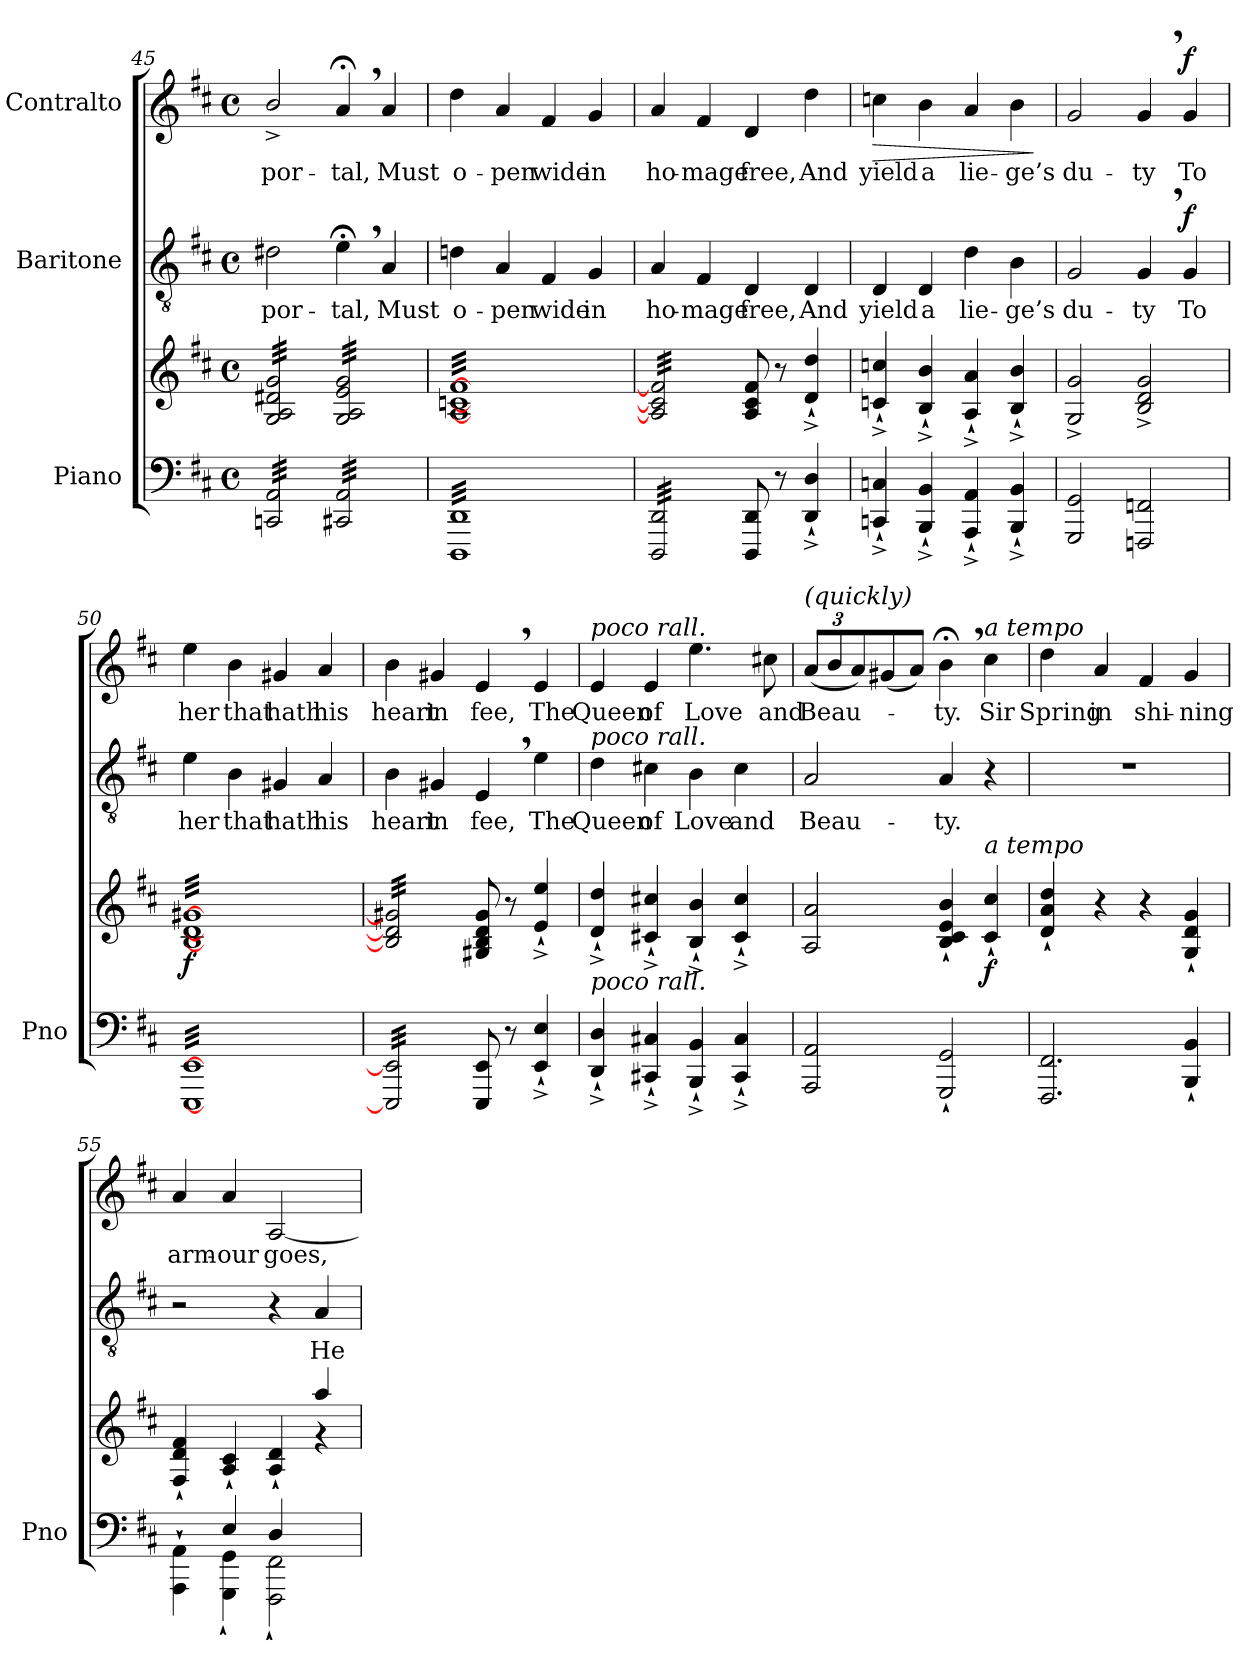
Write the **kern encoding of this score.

**kern	**kern	**dynam	**kern	**text	**dynam	**kern	**text	**dynam
*part3	*part3	*part3	*part2	*part2	*part2	*part1	*part1	*part1
*staff4	*staff3	*staff3/4	*staff2	*staff2	*staff2	*staff1	*staff1	*staff1
*I"Piano	*	*	*I"Baritone	*	*	*I"Contralto	*	*
*I'Pno	*	*	*	*	*	*	*	*
*clefF4	*clefG2	*	*clefGv2	*	*	*clefG2	*	*
*k[f#c#]	*k[f#c#]	*	*k[f#c#]	*	*	*k[f#c#]	*	*
*M4/4	*M4/4	*	*M4/4	*	*	*M4/4	*	*
*met(c)	*met(c)	*	*met(c)	*	*	*met(c)	*	*
=45	=45	=45	=45	=45	=45	=45	=45	=45
!	!	!	!	!LO:LY:b	!	!	!LO:LY:b	!
*tremolo	*	*	*	*	*	*	*	*
*	*tremolo	*	*	*	*	*	*	*
32CCn/ 32AA/LLL	32G/ 32A/ 32d#X/ 32g/LLL	.	2d#X\	por-	.	2b^/	por-	.
32CCn/ 32AA/	32G/ 32A/ 32d#X/ 32g/	.	.	.	.	.	.	.
32CCn/ 32AA/	32G/ 32A/ 32d#X/ 32g/	.	.	.	.	.	.	.
32CCn/ 32AA/	32G/ 32A/ 32d#X/ 32g/	.	.	.	.	.	.	.
32CCn/ 32AA/	32G/ 32A/ 32d#X/ 32g/	.	.	.	.	.	.	.
32CCn/ 32AA/	32G/ 32A/ 32d#X/ 32g/	.	.	.	.	.	.	.
32CCn/ 32AA/	32G/ 32A/ 32d#X/ 32g/	.	.	.	.	.	.	.
32CCn/ 32AA/	32G/ 32A/ 32d#X/ 32g/	.	.	.	.	.	.	.
32CCn/ 32AA/	32G/ 32A/ 32d#X/ 32g/	.	.	.	.	.	.	.
32CCn/ 32AA/	32G/ 32A/ 32d#X/ 32g/	.	.	.	.	.	.	.
32CCn/ 32AA/	32G/ 32A/ 32d#X/ 32g/	.	.	.	.	.	.	.
32CCn/ 32AA/	32G/ 32A/ 32d#X/ 32g/	.	.	.	.	.	.	.
32CCn/ 32AA/	32G/ 32A/ 32d#X/ 32g/	.	.	.	.	.	.	.
32CCn/ 32AA/	32G/ 32A/ 32d#X/ 32g/	.	.	.	.	.	.	.
32CCn/ 32AA/	32G/ 32A/ 32d#X/ 32g/	.	.	.	.	.	.	.
32CCn/ 32AA/JJJ	32G/ 32A/ 32d#X/ 32g/JJJ	.	.	.	.	.	.	.
!	!	!	!	!LO:LY:b	!	!	!LO:LY:b	!
32CC#X/ 32AA/LLL	32G/ 32A/ 32e/ 32g/LLL	.	4e;<,\	-tal,	.	4a;<,/	-tal,	.
32CC#X/ 32AA/	32G/ 32A/ 32e/ 32g/	.	.	.	.	.	.	.
32CC#X/ 32AA/	32G/ 32A/ 32e/ 32g/	.	.	.	.	.	.	.
32CC#X/ 32AA/	32G/ 32A/ 32e/ 32g/	.	.	.	.	.	.	.
32CC#X/ 32AA/	32G/ 32A/ 32e/ 32g/	.	.	.	.	.	.	.
32CC#X/ 32AA/	32G/ 32A/ 32e/ 32g/	.	.	.	.	.	.	.
32CC#X/ 32AA/	32G/ 32A/ 32e/ 32g/	.	.	.	.	.	.	.
32CC#X/ 32AA/	32G/ 32A/ 32e/ 32g/	.	.	.	.	.	.	.
!	!	!	!	!LO:LY:b	!LO:DY:a	!	!LO:LY:b	!
!	!	!	!	!	!LO:DY:n=1:a	!	!	!LO:DY:a
!	!	!	!	!	!	!	!	!LO:DY:n=1:a
32CC#X/ 32AA/	32G/ 32A/ 32e/ 32g/	.	4A/	Must	f other-dynamics	4a/	Must	f other-dynamics
32CC#X/ 32AA/	32G/ 32A/ 32e/ 32g/	.	.	.	.	.	.	.
32CC#X/ 32AA/	32G/ 32A/ 32e/ 32g/	.	.	.	.	.	.	.
32CC#X/ 32AA/	32G/ 32A/ 32e/ 32g/	.	.	.	.	.	.	.
32CC#X/ 32AA/	32G/ 32A/ 32e/ 32g/	.	.	.	.	.	.	.
32CC#X/ 32AA/	32G/ 32A/ 32e/ 32g/	.	.	.	.	.	.	.
32CC#X/ 32AA/	32G/ 32A/ 32e/ 32g/	.	.	.	.	.	.	.
32CC#X/ 32AA/JJJ	32G/ 32A/ 32e/ 32g/JJJ	.	.	.	.	.	.	.
=46	=46	=46	=46	=46	=46	=46	=46	=46
!	!	!LO:DY:b	!	!LO:LY:b	!	!	!LO:LY:b	!
!	!	!LO:DY:n=1:b	!	!	!	!	!	!
32DDD 32DDLLL	[32A [32cn [32f#LLL	f other-dynamics	4dn\	o-	.	4dd\	o-	.
32DDD 32DD	32A 32cn 32f#	.	.	.	.	.	.	.
32DDD 32DD	32A 32cn 32f#	.	.	.	.	.	.	.
32DDD 32DD	32A 32cn 32f#	.	.	.	.	.	.	.
32DDD 32DD	32A 32cn 32f#	.	.	.	.	.	.	.
32DDD 32DD	32A 32cn 32f#	.	.	.	.	.	.	.
32DDD 32DD	32A 32cn 32f#	.	.	.	.	.	.	.
32DDD 32DD	32A 32cn 32f#	.	.	.	.	.	.	.
!	!	!	!	!LO:LY:b	!	!	!LO:LY:b	!
32DDD 32DD	32A 32cn 32f#	.	4A/	-pen	.	4a/	-pen	.
32DDD 32DD	32A 32cn 32f#	.	.	.	.	.	.	.
32DDD 32DD	32A 32cn 32f#	.	.	.	.	.	.	.
32DDD 32DD	32A 32cn 32f#	.	.	.	.	.	.	.
32DDD 32DD	32A 32cn 32f#	.	.	.	.	.	.	.
32DDD 32DD	32A 32cn 32f#	.	.	.	.	.	.	.
32DDD 32DD	32A 32cn 32f#	.	.	.	.	.	.	.
32DDD 32DD	32A 32cn 32f#	.	.	.	.	.	.	.
!	!	!	!	!LO:LY:b	!	!	!LO:LY:b	!
32DDD 32DD	32A 32cn 32f#	.	4F#/	wide	.	4f#/	wide	.
32DDD 32DD	32A 32cn 32f#	.	.	.	.	.	.	.
32DDD 32DD	32A 32cn 32f#	.	.	.	.	.	.	.
32DDD 32DD	32A 32cn 32f#	.	.	.	.	.	.	.
32DDD 32DD	32A 32cn 32f#	.	.	.	.	.	.	.
32DDD 32DD	32A 32cn 32f#	.	.	.	.	.	.	.
32DDD 32DD	32A 32cn 32f#	.	.	.	.	.	.	.
32DDD 32DD	32A 32cn 32f#	.	.	.	.	.	.	.
!	!	!	!	!LO:LY:b	!	!	!LO:LY:b	!
32DDD 32DD	32A 32cn 32f#	.	4G/	in	.	4g/	in	.
32DDD 32DD	32A 32cn 32f#	.	.	.	.	.	.	.
32DDD 32DD	32A 32cn 32f#	.	.	.	.	.	.	.
32DDD 32DD	32A 32cn 32f#	.	.	.	.	.	.	.
32DDD 32DD	32A 32cn 32f#	.	.	.	.	.	.	.
32DDD 32DD	32A 32cn 32f#	.	.	.	.	.	.	.
32DDD 32DD	32A 32cn 32f#	.	.	.	.	.	.	.
32DDD 32DDJJJ	32A 32cn 32f#JJJ	.	.	.	.	.	.	.
!!LO:PB:g=z
=47	=47	=47	=47	=47	=47	=47	=47	=47
!	!	!	!	!LO:LY:b	!	!	!LO:LY:b	!
32DDD/ 32DD/LLL	32A/] 32cn/] 32f#/]LLL	.	4A/	ho-	.	4a/	ho-	.
32DDD/ 32DD/	32A/ 32cn/ 32f#/	.	.	.	.	.	.	.
32DDD/ 32DD/	32A/ 32cn/ 32f#/	.	.	.	.	.	.	.
32DDD/ 32DD/	32A/ 32cn/ 32f#/	.	.	.	.	.	.	.
32DDD/ 32DD/	32A/ 32cn/ 32f#/	.	.	.	.	.	.	.
32DDD/ 32DD/	32A/ 32cn/ 32f#/	.	.	.	.	.	.	.
32DDD/ 32DD/	32A/ 32cn/ 32f#/	.	.	.	.	.	.	.
32DDD/ 32DD/	32A/ 32cn/ 32f#/	.	.	.	.	.	.	.
!	!	!	!	!LO:LY:b	!	!	!LO:LY:b	!
32DDD/ 32DD/	32A/ 32cn/ 32f#/	.	4F#/	-mage	.	4f#/	-mage	.
32DDD/ 32DD/	32A/ 32cn/ 32f#/	.	.	.	.	.	.	.
32DDD/ 32DD/	32A/ 32cn/ 32f#/	.	.	.	.	.	.	.
32DDD/ 32DD/	32A/ 32cn/ 32f#/	.	.	.	.	.	.	.
32DDD/ 32DD/	32A/ 32cn/ 32f#/	.	.	.	.	.	.	.
32DDD/ 32DD/	32A/ 32cn/ 32f#/	.	.	.	.	.	.	.
32DDD/ 32DD/	32A/ 32cn/ 32f#/	.	.	.	.	.	.	.
32DDD/ 32DD/JJJ	32A/ 32cn/ 32f#/JJJ	.	.	.	.	.	.	.
*	*Xtremolo	*	*	*	*	*	*	*
*Xtremolo	*	*	*	*	*	*	*	*
!	!	!	!	!LO:LY:b	!	!	!LO:LY:b	!
8DDD/ 8DD/	8A/ 8c/ 8f#/	.	4D/	free,	.	4d/	free,	.
8r	8r	.	.	.	.	.	.	.
!	!	!	!	!LO:LY:b	!	!	!LO:LY:b	!
4DD/`^ 4D/`^	4d/`^ 4dd/`^	.	4D/	And	.	4dd\	And	.
=48	=48	=48	=48	=48	=48	=48	=48	=48
!	!	!	!	!LO:LY:b	!	!	!LO:LY:b	!LO:HP:b
4CCn/`^ 4Cn/`^	4cn/`^ 4ccn/`^	.	4D/	yield	.	4ccn\	yield	>
!	!	!	!	!LO:LY:b	!	!	!LO:LY:b	!
4BBB/`^ 4BB/`^	4B/`^ 4b/`^	.	4D/	a	.	4b\	a	.
!	!	!	!	!LO:LY:b	!	!	!LO:LY:b	!
4AAA/`^ 4AA/`^	4A/`^ 4a/`^	.	4d\	lie-	.	4a/	lie-	.
!	!	!	!	!LO:LY:b	!	!	!LO:LY:b	!
4BBB/`^ 4BB/`^	4B/`^ 4b/`^	.	4B\	-ge’s	.	4b\	-ge’s	.
.	.	.	.	.	.	.	.	]
=49	=49	=49	=49	=49	=49	=49	=49	=49
!	!	!	!	!LO:LY:b	!	!	!LO:LY:b	!
2GGG/ 2GG/	2G/^ 2g/^	.	2G/	du-	.	2g/	du-	.
!	!	!	!	!LO:LY:b	!	!	!LO:LY:b	!
2FFFn/ 2FFn/	2B/^ 2d/^ 2g/^	.	4G,/	-ty	.	4g,/	-ty	.
!	!	!	!	!LO:LY:b	!LO:DY:a	!	!LO:LY:b	!LO:DY:a
.	.	.	4G/	To	f	4g/	To	f
!!LO:LB:g=z
=50	=50	=50	=50	=50	=50	=50	=50	=50
!	!	!LO:DY:b	!	!LO:LY:b	!	!	!LO:LY:b	!
*tremolo	*	*	*	*	*	*	*	*
*	*tremolo	*	*	*	*	*	*	*
[32EEE [32EELLL	[32B [32d [32g#XLLL	f	4e\	her	.	4ee\	her	.
32EEE 32EE	32B 32d 32g#X	.	.	.	.	.	.	.
32EEE 32EE	32B 32d 32g#X	.	.	.	.	.	.	.
32EEE 32EE	32B 32d 32g#X	.	.	.	.	.	.	.
32EEE 32EE	32B 32d 32g#X	.	.	.	.	.	.	.
32EEE 32EE	32B 32d 32g#X	.	.	.	.	.	.	.
32EEE 32EE	32B 32d 32g#X	.	.	.	.	.	.	.
32EEE 32EE	32B 32d 32g#X	.	.	.	.	.	.	.
!	!	!	!	!LO:LY:b	!	!	!LO:LY:b	!
32EEE 32EE	32B 32d 32g#X	.	4B\	that	.	4b\	that	.
32EEE 32EE	32B 32d 32g#X	.	.	.	.	.	.	.
32EEE 32EE	32B 32d 32g#X	.	.	.	.	.	.	.
32EEE 32EE	32B 32d 32g#X	.	.	.	.	.	.	.
32EEE 32EE	32B 32d 32g#X	.	.	.	.	.	.	.
32EEE 32EE	32B 32d 32g#X	.	.	.	.	.	.	.
32EEE 32EE	32B 32d 32g#X	.	.	.	.	.	.	.
32EEE 32EE	32B 32d 32g#X	.	.	.	.	.	.	.
!	!	!	!	!LO:LY:b	!	!	!LO:LY:b	!
32EEE 32EE	32B 32d 32g#X	.	4G#X/	hath	.	4g#X/	hath	.
32EEE 32EE	32B 32d 32g#X	.	.	.	.	.	.	.
32EEE 32EE	32B 32d 32g#X	.	.	.	.	.	.	.
32EEE 32EE	32B 32d 32g#X	.	.	.	.	.	.	.
32EEE 32EE	32B 32d 32g#X	.	.	.	.	.	.	.
32EEE 32EE	32B 32d 32g#X	.	.	.	.	.	.	.
32EEE 32EE	32B 32d 32g#X	.	.	.	.	.	.	.
32EEE 32EE	32B 32d 32g#X	.	.	.	.	.	.	.
!	!	!	!	!LO:LY:b	!	!	!LO:LY:b	!
32EEE 32EE	32B 32d 32g#X	.	4A/	his	.	4a/	his	.
32EEE 32EE	32B 32d 32g#X	.	.	.	.	.	.	.
32EEE 32EE	32B 32d 32g#X	.	.	.	.	.	.	.
32EEE 32EE	32B 32d 32g#X	.	.	.	.	.	.	.
32EEE 32EE	32B 32d 32g#X	.	.	.	.	.	.	.
32EEE 32EE	32B 32d 32g#X	.	.	.	.	.	.	.
32EEE 32EE	32B 32d 32g#X	.	.	.	.	.	.	.
32EEE 32EEJJJ	32B 32d 32g#XJJJ	.	.	.	.	.	.	.
=51	=51	=51	=51	=51	=51	=51	=51	=51
!	!	!	!	!LO:LY:b	!	!	!LO:LY:b	!
32EEE/] 32EE/]LLL	32B/] 32d/] 32g#X/]LLL	.	4B\	heart	.	4b\	heart	.
32EEE/ 32EE/	32B/ 32d/ 32g#X/	.	.	.	.	.	.	.
32EEE/ 32EE/	32B/ 32d/ 32g#X/	.	.	.	.	.	.	.
32EEE/ 32EE/	32B/ 32d/ 32g#X/	.	.	.	.	.	.	.
32EEE/ 32EE/	32B/ 32d/ 32g#X/	.	.	.	.	.	.	.
32EEE/ 32EE/	32B/ 32d/ 32g#X/	.	.	.	.	.	.	.
32EEE/ 32EE/	32B/ 32d/ 32g#X/	.	.	.	.	.	.	.
32EEE/ 32EE/	32B/ 32d/ 32g#X/	.	.	.	.	.	.	.
!	!	!	!	!LO:LY:b	!	!	!LO:LY:b	!
32EEE/ 32EE/	32B/ 32d/ 32g#X/	.	4G#X/	in	.	4g#X/	in	.
32EEE/ 32EE/	32B/ 32d/ 32g#X/	.	.	.	.	.	.	.
32EEE/ 32EE/	32B/ 32d/ 32g#X/	.	.	.	.	.	.	.
32EEE/ 32EE/	32B/ 32d/ 32g#X/	.	.	.	.	.	.	.
32EEE/ 32EE/	32B/ 32d/ 32g#X/	.	.	.	.	.	.	.
32EEE/ 32EE/	32B/ 32d/ 32g#X/	.	.	.	.	.	.	.
32EEE/ 32EE/	32B/ 32d/ 32g#X/	.	.	.	.	.	.	.
32EEE/ 32EE/JJJ	32B/ 32d/ 32g#X/JJJ	.	.	.	.	.	.	.
*	*Xtremolo	*	*	*	*	*	*	*
*Xtremolo	*	*	*	*	*	*	*	*
!	!	!	!	!LO:LY:b	!	!	!LO:LY:b	!
8EEE/ 8EE/	8G#i/ 8B/ 8d/ 8g#/	.	4E,/	fee,	.	4e,/	fee,	.
8r	8r	.	.	.	.	.	.	.
!	!	!	!	!LO:LY:b	!	!	!LO:LY:b	!
4EE/`^ 4E/`^	4e/`^ 4ee/`^	.	4e\	The	.	4e/	The	.
=52	=52	=52	=52	=52	=52	=52	=52	=52
*	*	*	*	*	*	*MM114	*	*
!	!	!	!	!	!	!LO:TX:a:i:t=poco rall.	!	!
!	!	!	!LO:TX:a:i:t=poco rall.	!	!	!	!	!
!	!LO:TX:b:i:t=poco rall.	!	!	!	!	!	!	!
!	!	!	!	!LO:LY:b	!	!	!LO:LY:b	!
4DD/`^ 4D/`^	4d/`^ 4dd/`^	.	4d\	Queen	.	4e/	Queen	.
!	!	!	!	!LO:LY:b	!	!	!LO:LY:b	!
4CC#X/`^ 4C#X/`^	4c#X/`^ 4cc#X/`^	.	4c#X\	of	.	4e/	of	.
*	*	*	*	*	*	*MM110	*	*
!	!	!	!	!LO:LY:b	!	!	!LO:LY:b	!
4BBB/`^ 4BB/`^	4B/`^ 4b/`^	.	4B\	Love	.	4.ee\	Love	.
!	!	!	!	!LO:LY:b	!	!	!	!
4CC#/`^ 4C#/`^	4c#/`^ 4cc#/`^	.	4c#\	and	.	.	.	.
!	!	!	!	!	!	!	!LO:LY:b	!
.	.	.	.	.	.	8cc#X\	and	.
!!LO:LB:g=z
=53	=53	=53	=53	=53	=53	=53	=53	=53
!	!	!	!	!LO:LY:b	!	!	!	!
*	*	*	*	*	*	*Xbrackettup	*	*
!	!	!	!	!	!	!LO:TX:a:i:t=(quickly)	!	!
!	!	!	!	!	!	!	!LO:LY:b	!
2AAA/ 2AA/	2A/ 2a/	.	2A/	Beau-	.	(<12a/L	Beau-	.
.	.	.	.	.	.	12b/	.	.
.	.	.	.	.	.	12a/)	.	.
.	.	.	.	.	.	(<8g#X/	.	.
.	.	.	.	.	.	8a/J)	.	.
!	!	!	!	!LO:LY:b	!	!	!LO:LY:b	!
2GGG/` 2GG/`	4B/` 4c#/` 4e/` 4b/`	.	4A/	-ty.	.	4b;<,\	-ty.	.
*	*	*	*	*	*	*MM118	*	*
!	!	!	!	!	!	!LO:TX:a:i:t=a tempo	!	!
!	!LO:TX:a:i:t=a tempo	!	!	!	!	!	!	!
!	!	!LO:DY:b	!	!	!	!	!LO:LY:b	!
.	4c#/` 4cc#/`	f	4r	.	.	4cc#\	Sir	.
=54	=54	=54	=54	=54	=54	=54	=54	=54
!	!	!	!	!	!	!	!LO:LY:b	!
2.FFF#/ 2.FF#/	4d/` 4a/` 4dd/`	.	1r	.	.	4dd\	Spring	.
!	!	!	!	!	!	!	!LO:LY:b	!
.	4r	.	.	.	.	4a/	in	.
!	!	!	!	!	!	!	!LO:LY:b	!
.	4r	.	.	.	.	4f#/	shi-	.
!	!	!	!	!	!	!	!LO:LY:b	!
4BBB/` 4BB/`	4G/` 4d/` 4g/`	.	.	.	.	4g/	-ning	.
=55	=55	=55	=55	=55	=55	=55	=55	=55
*^	*^	*	*	*	*	*	*	*
!	!	!	!	!	!	!	!	!	!LO:LY:b	!
4ryy	4AAA\` 4AA\`	4F#/` 4d/` 4f#/`	2.ryy	.	2r	.	.	4a/	arm-	.
!	!	!	!	!	!	!	!	!	!LO:LY:b	!
4E/	4GGG\` 4GG\`	4A/` 4c#/`	.	.	.	.	.	4a/	-our	.
!	!	!	!	!	!	!	!	!	!LO:LY:b	!
4D/	2FFF#\` 2FF#\`	4A/` 4d/`	.	.	4r	.	.	[2A/	goes,	.
!	!	!	!	!	!	!LO:LY:b	!	!	!	!
4ryy	.	4aa/	4r	.	4A/	He	.	.	.	.
*v	*v	*	*	*	*	*	*	*	*	*
*	*v	*v	*	*	*	*	*	*	*
=	=	=	=	=	=	=	=	=
*-	*-	*-	*-	*-	*-	*-	*-	*-
